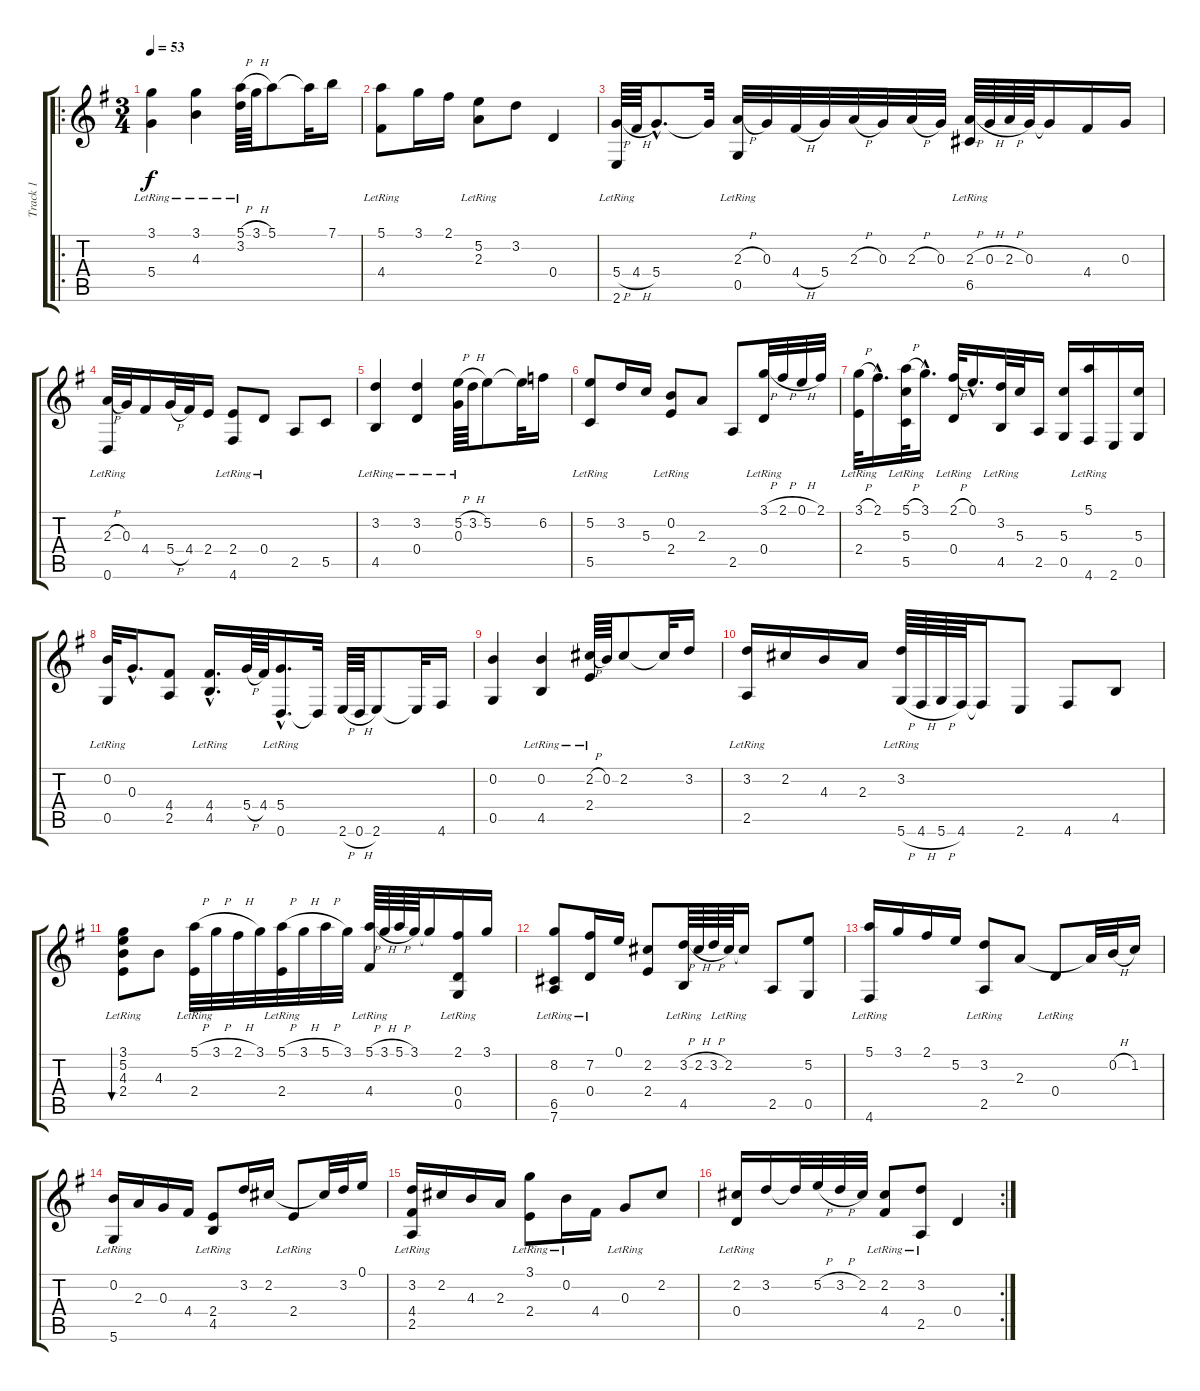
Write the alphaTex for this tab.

\track ("Track 1" "Track 1") {instrument acousticguitarnylon}
\staff {score tabs}
\tuning (E4 B3 G3 D3 G2 D2) {hide}
\ro
\ts (3 4)
\tempo 53
\clef g2
\ks g
(3.1 5.4{lr}).4{dy f instrument acousticguitarnylon} (3.1 4.3{lr}).4 (5.1{h} 3.2{lr}).64 3.1{h}.64 5.1.8 5.1{t}.32 7.1.16 |
(5.1 4.4{lr}).8 3.1.16 2.1.16 (5.2 2.3{lr}).8 3.2.8 0.4.4 |
(5.4{h} 2.6{lr}).64 4.4{h}.64 5.4{hac}.8{d} 5.4{t}.32 (2.3{h} 0.5{lr}).32 0.3.32 4.4{h}.32 5.4.32 2.3{h}.32 0.3.32 2.3{h}.32 0.3.32 (2.3{h} 6.5{lr}).64 0.3{h}.64 2.3{h}.64 0.3.64 0.3{t}.16 4.4.16 0.3.16 |
(2.3{h} 0.6{lr}).32 0.3.32 4.4.16 5.4{h}.32 4.4.32 2.4.16 (2.4 4.6{lr}).8 0.4{lr}.8 2.5.8 5.5.8 |
(3.2 4.5{lr}).4 (3.2 0.4{lr}).4 (5.2{h} 0.3{lr}).64 3.2{h}.64 5.2.8 5.2{t}.32 6.2.16 |
(5.2 5.5{lr}).8 3.2.16 5.3.16 (0.2 2.4{lr}).8 2.3.8 2.5.8 (3.1{h} 0.4{lr}).32 2.1{h}.32 0.1{h}.32 2.1.32 |
(3.1{h} 2.4{lr}).32 2.1{hac}.16{d} (5.1{h} 5.3{lr} 5.5{lr}).32 3.1{hac}.16{d} (2.1{h} 0.4{lr}).32 0.1{hac}.16{d} (3.2 4.5{lr}).32 5.3{lr}.32 2.5.16 (5.3 0.5).16 (5.1{lr} 4.6).16 2.6.16 (5.3 0.5).16 |
(0.2 0.5{lr}).32 0.3{hac}.16{d} (4.4 2.5).8 (4.4{hac} 4.5{hac lr}).16{d} 5.4{h}.64 4.4.64 (5.4{hac lr} 0.6{hac}).16{d} 0.6{t}.32 2.6{h}.64 0.6{h}.64 2.6.8 2.6{t}.32 4.6.16 |
(0.2 0.5).4 (0.2 4.5{lr}).4 (2.2{h} 2.4{lr}).64 0.2.64 2.2.8 2.2{t}.32 3.2.16 |
(3.2 2.5{lr}).16 2.2.16 4.3.16 2.3.16 (3.2{lr} 5.6{h}).64 4.6{h}.64 5.6{h}.64 4.6.64 4.6{t}.16 2.6.8 4.6.8 4.5.8 |
(3.1{lr} 5.2{lr} 4.3 2.4{lr}).8{bu 120} 4.3.8 (5.1{h} 2.4{lr}).32 3.1{h}.32 2.1{h}.32 3.1.32 (5.1{h} 2.4{lr}).32 3.1{h}.32 5.1{h}.32 3.1.32 (5.1{h} 4.4{lr}).64 3.1{h}.64 5.1{h}.64 3.1.64 3.1{t}.16 (2.1 0.4{lr} 0.5{lr}).16 3.1.16 |
(8.2 6.5 7.6{lr}).8 (7.2 0.4{lr}).16 0.1.16 (2.2 2.4).8 (3.2{h} 4.5{lr}).64 2.2{h}.64 3.2{h}.64 2.2{lr}.64 2.2{t}.16 2.5.8 (5.2 0.5).8 |
(5.1 4.6{lr}).16 3.1.16 2.1.16 5.2.16 (3.2{lr} 2.5{lr}).8 2.3.8 0.4{lr}.8 2.3{t}.32 0.2{h}.32 1.2.16 |
(0.2 5.6{lr}).16 2.3.16 0.3.16 4.4.16 (2.4 4.5{lr}).8 3.2.16 2.2.16 2.4{lr}.8 2.2{t}.32 3.2.32 0.1.16 |
(3.2 4.4{lr} 2.5{lr}).16 2.2.16 4.3.16 2.3.16 (3.1{lr} 2.4).8 0.2{lr}.16 4.4.16 0.3{lr}.8 2.2.8 |
\rc 2
(2.2 0.4{lr}).16 3.2.16 3.2{t}.32 5.2{h}.32 3.2{h}.32 2.2.32 (2.2 4.4{lr}).8 (3.2{lr} 2.5).8 0.4.4
